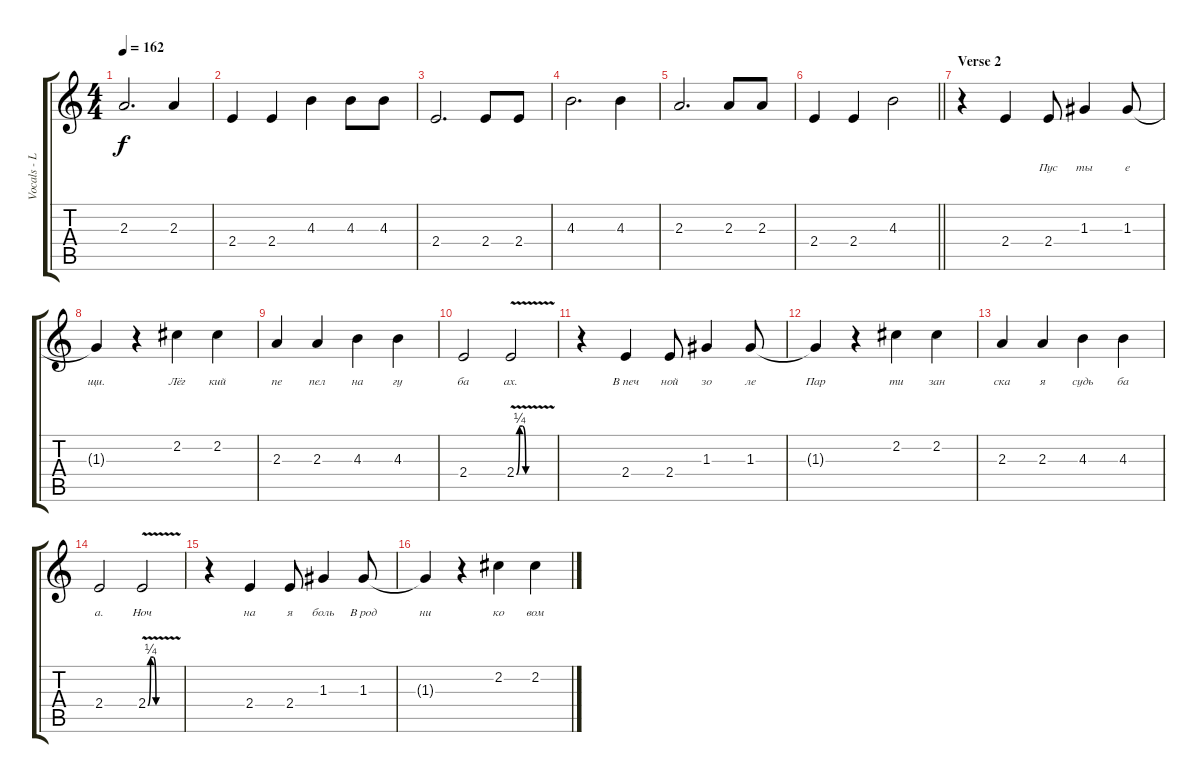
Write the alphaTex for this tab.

\track ("Vocals - Letov" "Vocals - L") {instrument contrabass}
\staff {score tabs}
\tuning (E4 B3 G3 D3 A2 E2) {hide}
\ts (4 4)
\tempo 162
\clef g2
\ks c
2.3.2{d dy f} 2.3.4 |
2.4.4 2.4.4 4.3.4 4.3.8 4.3.8 |
2.4.2{d} 2.4.8 2.4.8 |
4.3.2{d} 4.3.4 |
2.3.2{d} 2.3.8 2.3.8 |
\barLineRight lightlight
2.4.4 2.4.4 4.3.2 |
\section ("" "Verse 2")
r.4 2.4.4{lyrics (0 "") lyrics (1 "") lyrics (2 "") lyrics (3 "") lyrics (4 "")} 2.4.8{lyrics (0 "") lyrics (1 "Пус") lyrics (2 "") lyrics (3 "") lyrics (4 "")} 1.3.4{lyrics (0 "") lyrics (1 "ты") lyrics (2 "") lyrics (3 "") lyrics (4 "")} 1.3.8{lyrics (0 "") lyrics (1 "е") lyrics (2 "") lyrics (3 "") lyrics (4 "")} |
1.3{t}.4{lyrics (0 "") lyrics (1 "щи.") lyrics (2 "") lyrics (3 "") lyrics (4 "")} r.4 2.2.4{lyrics (0 "") lyrics (1 "Лёг") lyrics (2 "") lyrics (3 "") lyrics (4 "")} 2.2.4{lyrics (0 "") lyrics (1 "кий") lyrics (2 "") lyrics (3 "") lyrics (4 "")} |
2.3.4{lyrics (0 "") lyrics (1 "пе") lyrics (2 "") lyrics (3 "") lyrics (4 "")} 2.3.4{lyrics (0 "") lyrics (1 "пел") lyrics (2 "") lyrics (3 "") lyrics (4 "")} 4.3.4{lyrics (0 "") lyrics (1 "на") lyrics (2 "") lyrics (3 "") lyrics (4 "")} 4.3.4{lyrics (0 "") lyrics (1 "гу") lyrics (2 "") lyrics (3 "") lyrics (4 "")} |
2.4.2{lyrics (0 "") lyrics (1 "ба") lyrics (2 "") lyrics (3 "") lyrics (4 "")} 2.4{be (custom 0 0 5 1 10 1 15 0 20 0 60 0) v}.2{lyrics (0 "") lyrics (1 "ах.") lyrics (2 "") lyrics (3 "") lyrics (4 "")} |
r.4 2.4.4{lyrics (0 "") lyrics (1 "В печ") lyrics (2 "") lyrics (3 "") lyrics (4 "")} 2.4.8{lyrics (0 "") lyrics (1 "ной") lyrics (2 "") lyrics (3 "") lyrics (4 "")} 1.3.4{lyrics (0 "") lyrics (1 "зо") lyrics (2 "") lyrics (3 "") lyrics (4 "")} 1.3.8{lyrics (0 "") lyrics (1 "ле") lyrics (2 "") lyrics (3 "") lyrics (4 "")} |
1.3{t}.4{lyrics (0 "") lyrics (1 "Пар") lyrics (2 "") lyrics (3 "") lyrics (4 "")} r.4 2.2.4{lyrics (0 "") lyrics (1 "ти") lyrics (2 "") lyrics (3 "") lyrics (4 "")} 2.2.4{lyrics (0 "") lyrics (1 "зан") lyrics (2 "") lyrics (3 "") lyrics (4 "")} |
2.3.4{lyrics (0 "") lyrics (1 "ска") lyrics (2 "") lyrics (3 "") lyrics (4 "")} 2.3.4{lyrics (0 "") lyrics (1 "я") lyrics (2 "") lyrics (3 "") lyrics (4 "")} 4.3.4{lyrics (0 "") lyrics (1 "судь") lyrics (2 "") lyrics (3 "") lyrics (4 "")} 4.3.4{lyrics (0 "") lyrics (1 "ба") lyrics (2 "") lyrics (3 "") lyrics (4 "")} |
2.4.2{lyrics (0 "") lyrics (1 "а.") lyrics (2 "") lyrics (3 "") lyrics (4 "")} 2.4{be (custom 0 0 5 1 10 1 15 0 20 0 60 0) v}.2{lyrics (0 "") lyrics (1 "Ноч") lyrics (2 "") lyrics (3 "") lyrics (4 "")} |
r.4 2.4.4{lyrics (0 "") lyrics (1 "на") lyrics (2 "") lyrics (3 "") lyrics (4 "")} 2.4.8{lyrics (0 "") lyrics (1 "я") lyrics (2 "") lyrics (3 "") lyrics (4 "")} 1.3.4{lyrics (0 "") lyrics (1 "боль") lyrics (2 "") lyrics (3 "") lyrics (4 "")} 1.3.8{lyrics (0 "") lyrics (1 "В род") lyrics (2 "") lyrics (3 "") lyrics (4 "")} |
1.3{t}.4{lyrics (0 "") lyrics (1 "ни") lyrics (2 "") lyrics (3 "") lyrics (4 "")} r.4 2.2.4{lyrics (0 "") lyrics (1 "ко") lyrics (2 "") lyrics (3 "") lyrics (4 "")} 2.2.4{lyrics (0 "") lyrics (1 "вом") lyrics (2 "") lyrics (3 "") lyrics (4 "")}
